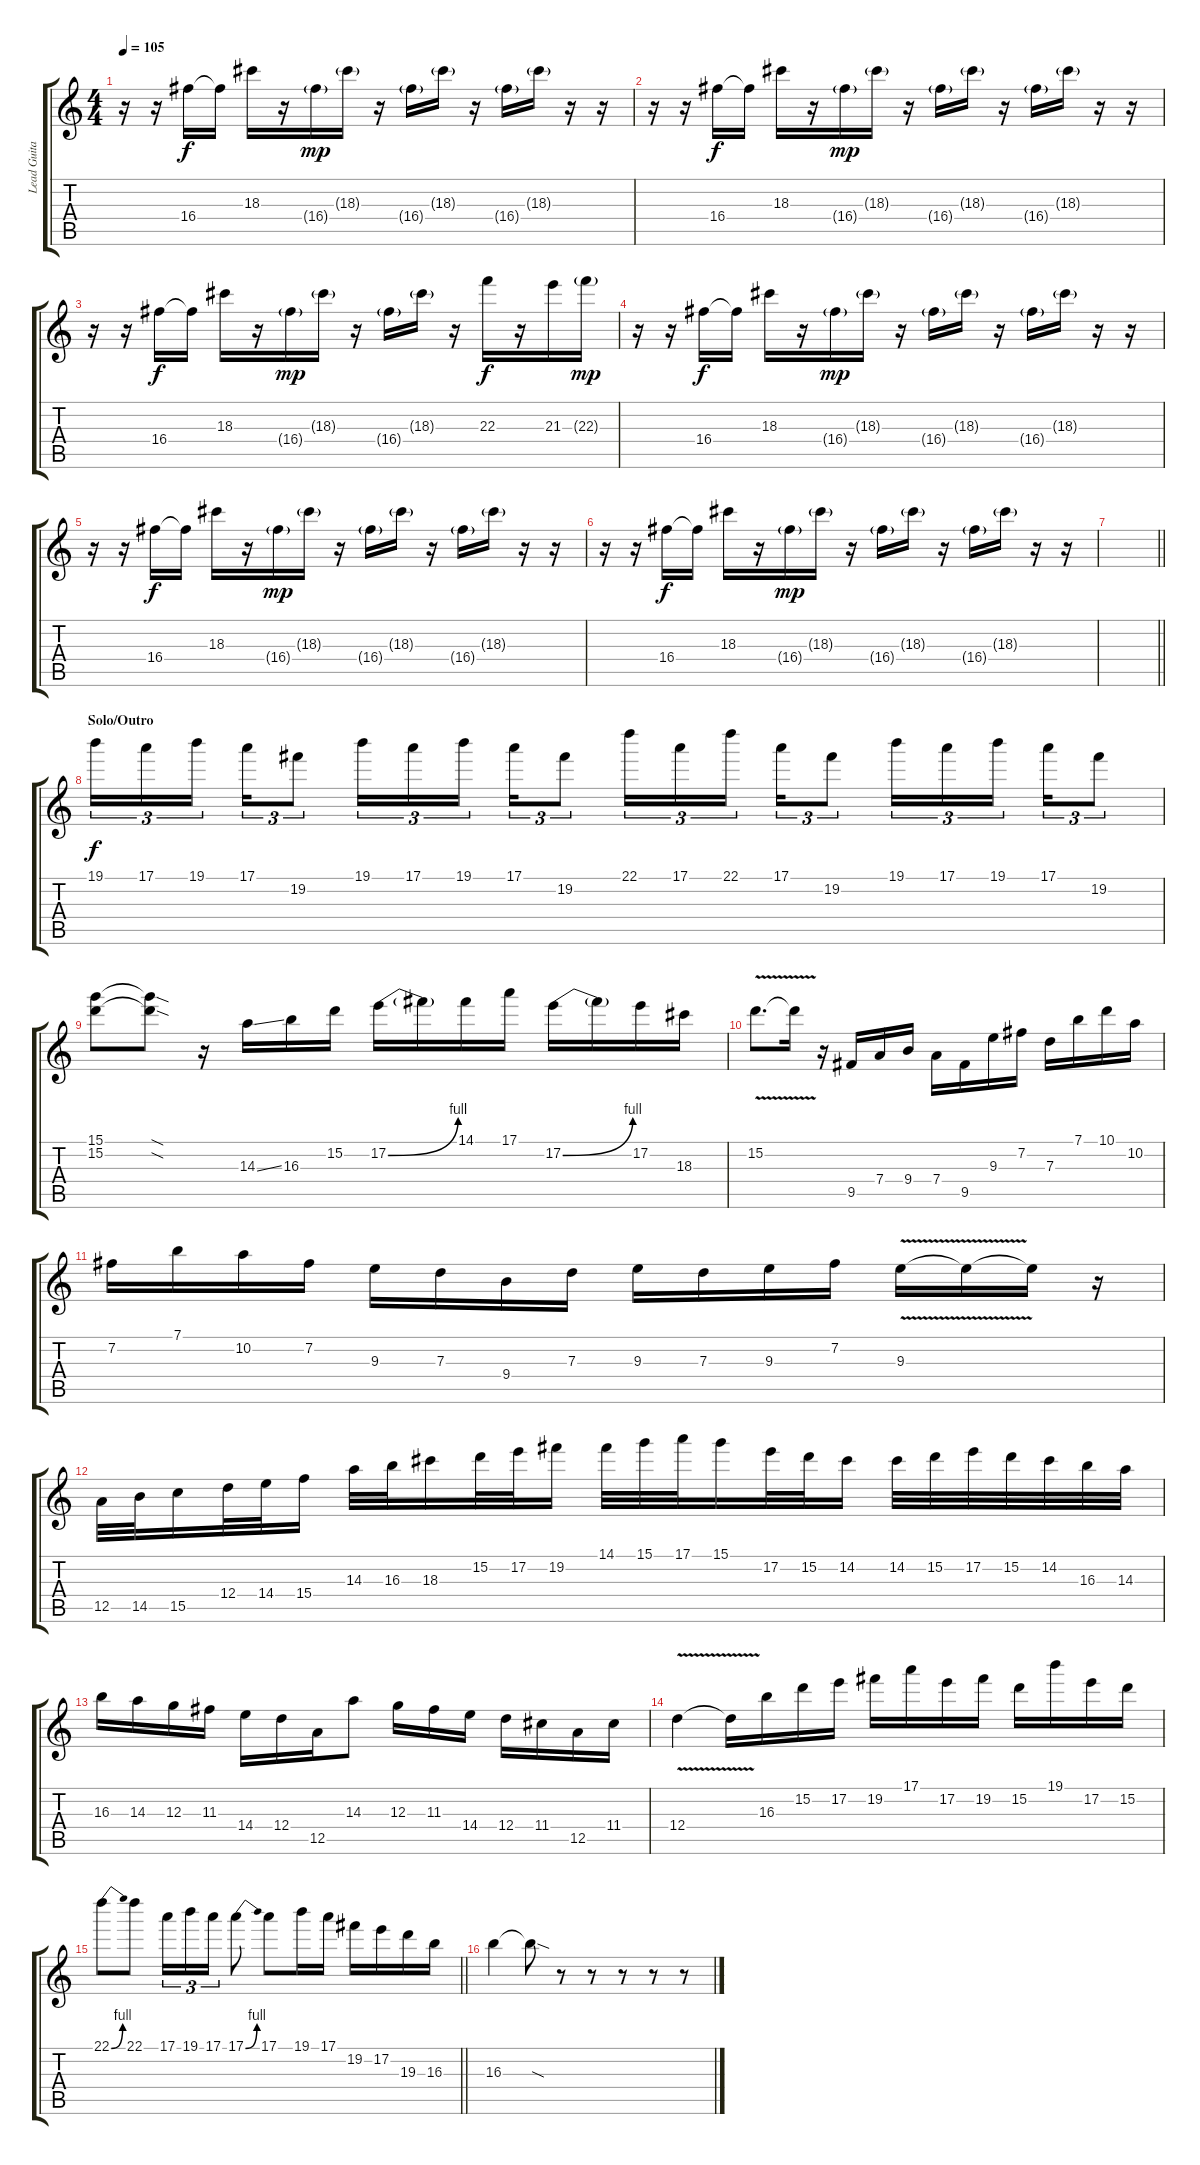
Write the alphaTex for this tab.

\track ("Lead Guitar" "Lead Guita") {instrument electricguitarclean}
\staff {score tabs}
\tuning (E4 B3 G3 D3 A2 B1) {hide}
\ts (4 4)
\tempo 105
\clef g2
\ks c
r.16{dy mp} r.16 16.4.16{dy f volume 16 instrument electricguitarclean} 16.4{t}.16 18.3.16 r.16 16.4{g}.16{dy mp volume 0} 18.3{g}.16 r.16 16.4{g}.16 18.3{g}.16 r.16 16.4{g}.16 18.3{g}.16 r.16 r.16 |
r.16 r.16 16.4.16{dy f volume 16 instrument electricguitarclean} 16.4{t}.16 18.3.16 r.16 16.4{g}.16{dy mp volume 0} 18.3{g}.16 r.16 16.4{g}.16 18.3{g}.16 r.16 16.4{g}.16 18.3{g}.16 r.16 r.16 |
r.16 r.16 16.4.16{dy f volume 16 instrument electricguitarclean} 16.4{t}.16 18.3.16 r.16 16.4{g}.16{dy mp} 18.3{g}.16 r.16 16.4{g}.16 18.3{g}.16 r.16 22.3.16{dy f} r.16 21.3.16 22.3{g}.16{dy mp} |
r.16 r.16 16.4.16{dy f volume 16 instrument electricguitarclean} 16.4{t}.16 18.3.16 r.16 16.4{g}.16{dy mp volume 0} 18.3{g}.16 r.16 16.4{g}.16 18.3{g}.16 r.16 16.4{g}.16 18.3{g}.16 r.16 r.16 |
r.16 r.16 16.4.16{dy f volume 16 instrument electricguitarclean} 16.4{t}.16 18.3.16 r.16 16.4{g}.16{dy mp volume 0} 18.3{g}.16 r.16 16.4{g}.16 18.3{g}.16 r.16 16.4{g}.16 18.3{g}.16 r.16 r.16 |
r.16 r.16 16.4.16{dy f volume 16 instrument electricguitarclean} 16.4{t}.16 18.3.16 r.16 16.4{g}.16{dy mp volume 0} 18.3{g}.16 r.16 16.4{g}.16 18.3{g}.16 r.16 16.4{g}.16 18.3{g}.16 r.16 r.16 |
\barLineRight lightlight
|
\section ("" "Solo/Outro")
19.1.16{tu (3 2) dy f volume 16 balance 8 instrument distortionguitar} 17.1.16{tu (3 2)} 19.1.16{tu (3 2) beam splitsecondary} 17.1.16{tu (3 2)} 19.2.8{tu (3 2)} 19.1.16{tu (3 2)} 17.1.16{tu (3 2)} 19.1.16{tu (3 2) beam splitsecondary} 17.1.16{tu (3 2)} 19.2.8{tu (3 2)} 22.1.16{tu (3 2)} 17.1.16{tu (3 2)} 22.1.16{tu (3 2) beam splitsecondary} 17.1.16{tu (3 2)} 19.2.8{tu (3 2)} 19.1.16{tu (3 2)} 17.1.16{tu (3 2)} 19.1.16{tu (3 2) beam splitsecondary} 17.1.16{tu (3 2)} 19.2.8{tu (3 2)} |
(15.1 15.2).8 (15.1{sod t} 15.2{sod t}).8 r.16 14.3{ss}.16 16.3.16 15.2.16 17.2{be (bend 0 0 60 4)}.16 17.2{t}.16 14.1.16 17.1.16 17.2{be (bend 0 0 60 4)}.16 17.2{t}.16 17.2.16 18.3.16 |
15.2{v}.8{d} 15.2{t}.16 r.16 9.5.16 7.4.16 9.4.16 7.4.16 9.5.16 9.3.16 7.2.16 7.3.16 7.1.16 10.1.16 10.2.16 |
7.2.16 7.1.16 10.2.16 7.2.16 9.3.16 7.3.16 9.4.16 7.3.16 9.3.16 7.3.16 9.3.16 7.2.16 9.3{v}.16 9.3{t}.16 9.3{t}.16 r.16 |
12.5.32 14.5.32 15.5.16 12.4.32 14.4.32 15.4.16 14.3.32 16.3.32 18.3.16 15.2.32 17.2.32 19.2.16 14.1.32 15.1.32 17.1.32 15.1.16 17.2.32 15.2.32 14.2.16 14.2.32 15.2.32 17.2.32 15.2.32 14.2.32 16.3.32 14.3.32 |
16.3.16 14.3.16 12.3.16 11.3.16 14.4.16 12.4.16 12.5.16 14.3.8 12.3.16 11.3.16 14.4.16 12.4.16 11.4.16 12.5.16 11.4.16 |
12.4{v}.4 12.4{t}.16 16.3.16 15.2.16 17.2.16 19.2.16 17.1.16 17.2.16 19.2.16 15.2.16 19.1.16 17.2.16 15.2.16 |
\barLineRight lightlight
22.1{be (bend 0 0 60 4)}.8 22.1.8 17.1.16{tu (3 2)} 19.1.16{tu (3 2)} 17.1.16{tu (3 2)} 17.1{be (bend 0 0 60 4)}.8 17.1.8 19.1.16 17.1.16 19.2.16 17.2.16 19.3.16 16.3.16 |
16.3.4 16.3{sod t}.8 r.8 r.8 r.8 r.8 r.8
